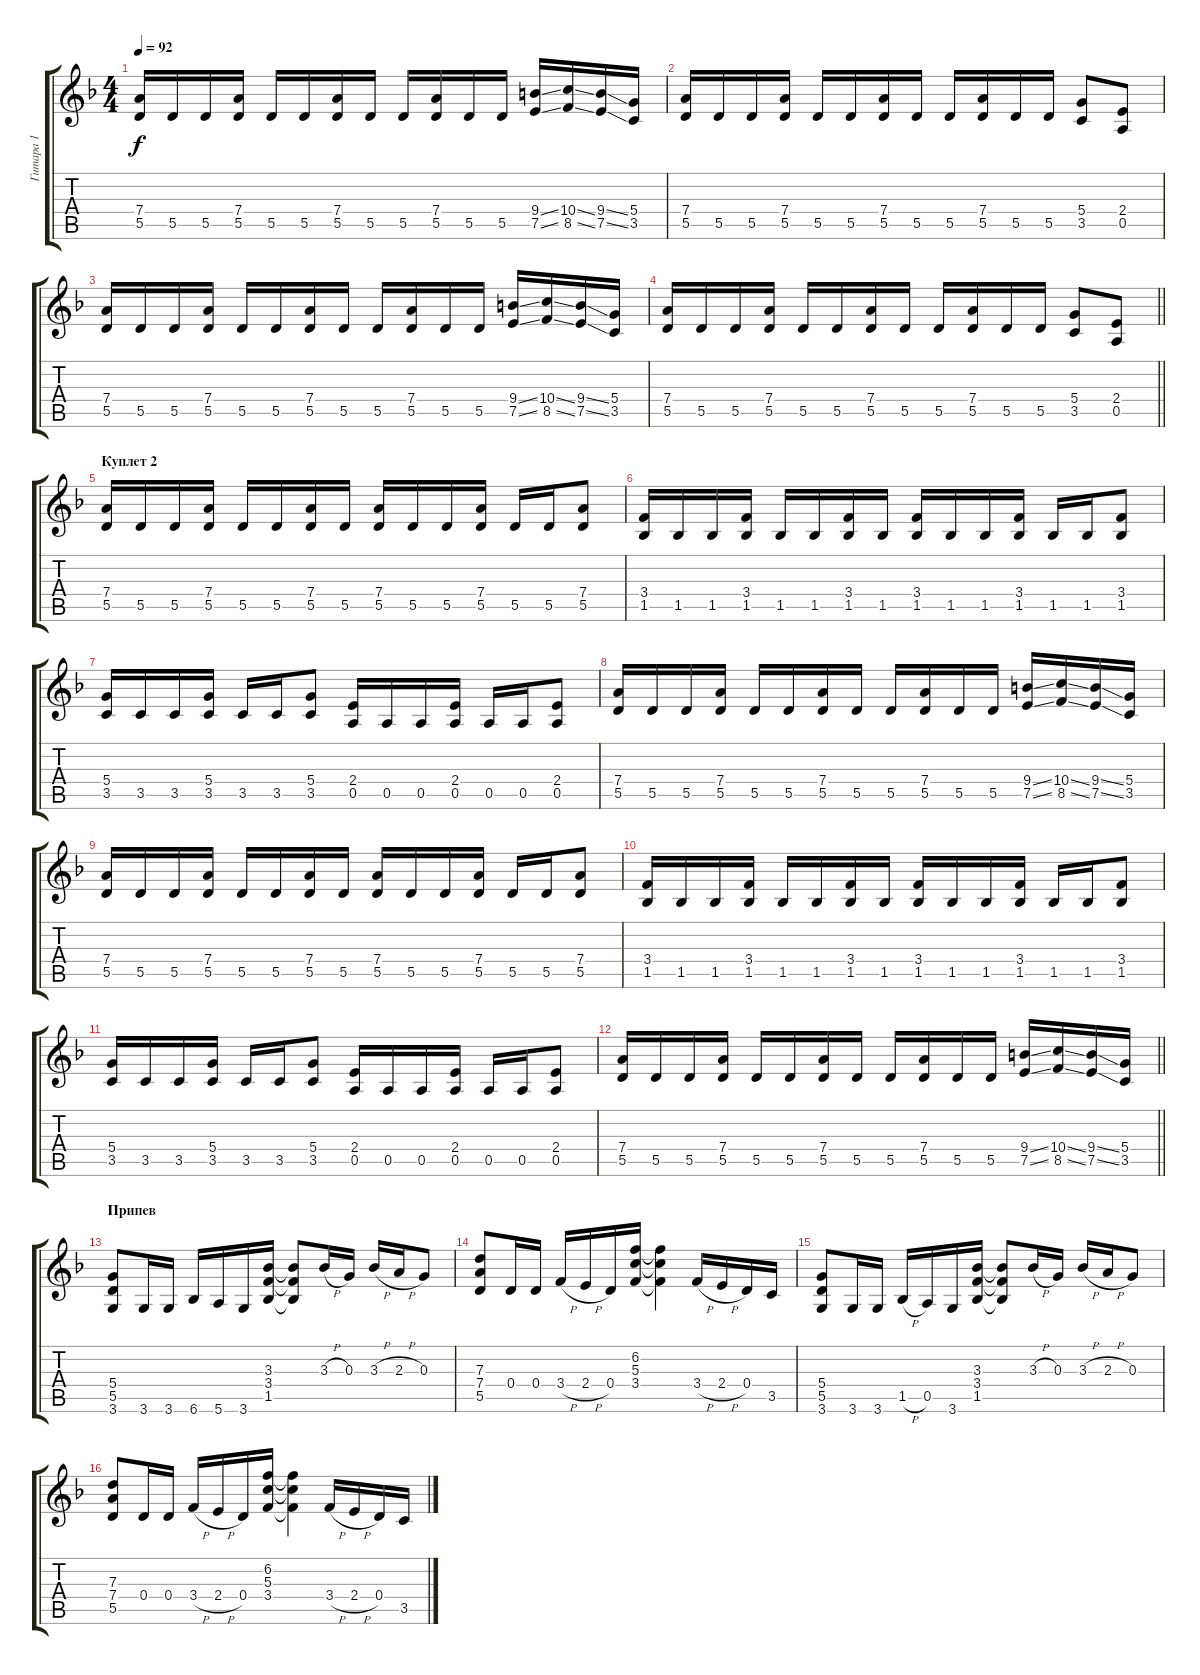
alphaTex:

\track ("Гитара 1" "Гитара 1") {instrument distortionguitar}
\staff {score tabs}
\tuning (E4 B3 G3 D3 A2 E2) {hide}
\ts (4 4)
\tempo 92
\clef g2
\ks dminor
(7.4 5.5).16{dy f} 5.5.16 5.5.16 (7.4 5.5).16 5.5.16 5.5.16 (7.4 5.5).16 5.5.16 5.5.16 (7.4 5.5).16 5.5.16 5.5.16 (9.4{ss} 7.5{ss}).16 (10.4{ss} 8.5{ss}).16 (9.4{ss} 7.5{ss}).16 (5.4 3.5).16 |
(7.4 5.5).16 5.5.16 5.5.16 (7.4 5.5).16 5.5.16 5.5.16 (7.4 5.5).16 5.5.16 5.5.16 (7.4 5.5).16 5.5.16 5.5.16 (5.4 3.5).8 (2.4 0.5).8 |
(7.4 5.5).16 5.5.16 5.5.16 (7.4 5.5).16 5.5.16 5.5.16 (7.4 5.5).16 5.5.16 5.5.16 (7.4 5.5).16 5.5.16 5.5.16 (9.4{ss} 7.5{ss}).16 (10.4{ss} 8.5{ss}).16 (9.4{ss} 7.5{ss}).16 (5.4 3.5).16 |
\barLineRight lightlight
(7.4 5.5).16 5.5.16 5.5.16 (7.4 5.5).16 5.5.16 5.5.16 (7.4 5.5).16 5.5.16 5.5.16 (7.4 5.5).16 5.5.16 5.5.16 (5.4 3.5).8 (2.4 0.5).8 |
\section ("" "Куплет 2")
(7.4 5.5).16 5.5.16 5.5.16 (7.4 5.5).16 5.5.16 5.5.16 (7.4 5.5).16 5.5.16 (7.4 5.5).16 5.5.16 5.5.16 (7.4 5.5).16 5.5.16 5.5.16 (7.4 5.5).8 |
(3.4 1.5).16 1.5.16 1.5.16 (3.4 1.5).16 1.5.16 1.5.16 (3.4 1.5).16 1.5.16 (3.4 1.5).16 1.5.16 1.5.16 (3.4 1.5).16 1.5.16 1.5.16 (3.4 1.5).8 |
(5.4 3.5).16 3.5.16 3.5.16 (5.4 3.5).16 3.5.16 3.5.16 (5.4 3.5).8 (2.4 0.5).16 0.5.16 0.5.16 (2.4 0.5).16 0.5.16 0.5.16 (2.4 0.5).8 |
(7.4 5.5).16 5.5.16 5.5.16 (7.4 5.5).16 5.5.16 5.5.16 (7.4 5.5).16 5.5.16 5.5.16 (7.4 5.5).16 5.5.16 5.5.16 (9.4{ss} 7.5{ss}).16 (10.4{ss} 8.5{ss}).16 (9.4{ss} 7.5{ss}).16 (5.4 3.5).16 |
(7.4 5.5).16 5.5.16 5.5.16 (7.4 5.5).16 5.5.16 5.5.16 (7.4 5.5).16 5.5.16 (7.4 5.5).16 5.5.16 5.5.16 (7.4 5.5).16 5.5.16 5.5.16 (7.4 5.5).8 |
(3.4 1.5).16 1.5.16 1.5.16 (3.4 1.5).16 1.5.16 1.5.16 (3.4 1.5).16 1.5.16 (3.4 1.5).16 1.5.16 1.5.16 (3.4 1.5).16 1.5.16 1.5.16 (3.4 1.5).8 |
(5.4 3.5).16 3.5.16 3.5.16 (5.4 3.5).16 3.5.16 3.5.16 (5.4 3.5).8 (2.4 0.5).16 0.5.16 0.5.16 (2.4 0.5).16 0.5.16 0.5.16 (2.4 0.5).8 |
\barLineRight lightlight
(7.4 5.5).16 5.5.16 5.5.16 (7.4 5.5).16 5.5.16 5.5.16 (7.4 5.5).16 5.5.16 5.5.16 (7.4 5.5).16 5.5.16 5.5.16 (9.4{ss} 7.5{ss}).16 (10.4{ss} 8.5{ss}).16 (9.4{ss} 7.5{ss}).16 (5.4 3.5).16 |
\section ("" "Припев")
(5.4 5.5 3.6).8 3.6.16 3.6.16 6.6.16 5.6.16 3.6.16 (3.3 3.4 1.5).16 (3.3{t} 3.4{t} 1.5{t}).8 3.3{h}.16 0.3.16 3.3{h}.16 2.3{h}.16 0.3.8 |
(7.3 7.4 5.5).8 0.4.16 0.4.16 3.4{h}.16 2.4{h}.16 0.4.16 (6.2 5.3 3.4).16 (6.2{t} 5.3{t} 3.4{t}).4 3.4{h}.16 2.4{h}.16 0.4.16 3.5.16 |
(5.4 5.5 3.6).8 3.6.16 3.6.16 1.5{h}.16 0.5.16 3.6.16 (3.3 3.4 1.5).16 (3.3{t} 3.4{t} 1.5{t}).8 3.3{h}.16 0.3.16 3.3{h}.16 2.3{h}.16 0.3.8 |
(7.3 7.4 5.5).8 0.4.16 0.4.16 3.4{h}.16 2.4{h}.16 0.4.16 (6.2 5.3 3.4).16 (6.2{t} 5.3{t} 3.4{t}).4 3.4{h}.16 2.4{h}.16 0.4.16 3.5.16
